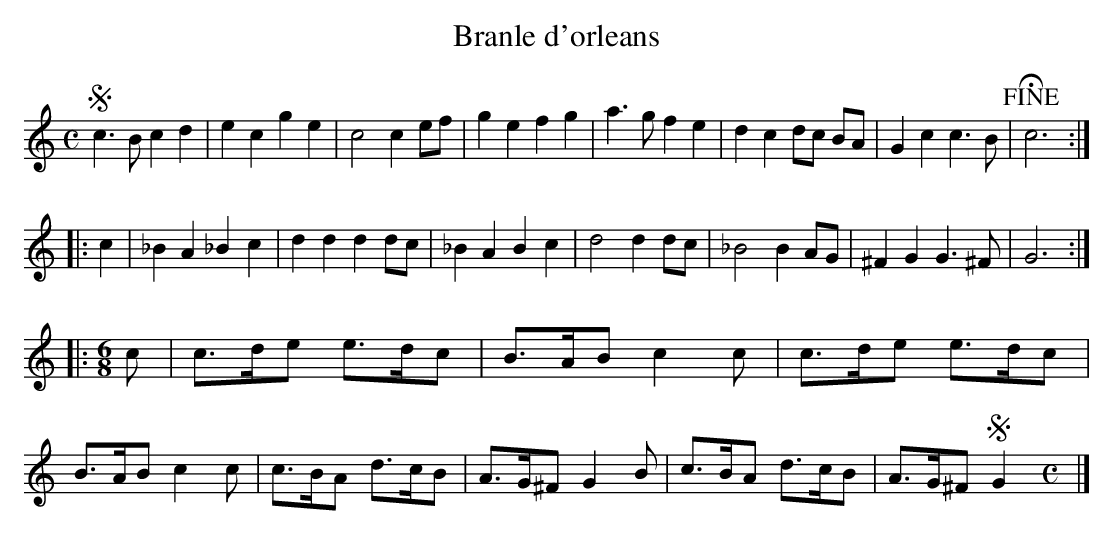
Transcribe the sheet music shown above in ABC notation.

X:1
T:Branle d'orleans
M:C
K:Cmaj
!segno!c3Bc2d2|e2c2g2e2|c4c2ef|g2e2f2g2|a3gf2e2|d2c2dc BA|G2c2c3B|!fine!!fermata!c6:|
|:c2|_B2A2_B2c2|d2d2d2dc|_B2A2B2c2|d4d2dc|_B4B2AG|^F2G2G3^F|G6:|
|:[M:6/8]c|c>de e>dc|B>AB c2c|c>de e>dc|
B>AB c2c|c>BA d>cB|A>G^F G2B|c>BA d>cB|A>G^F !segno!G2[M:C]|]
